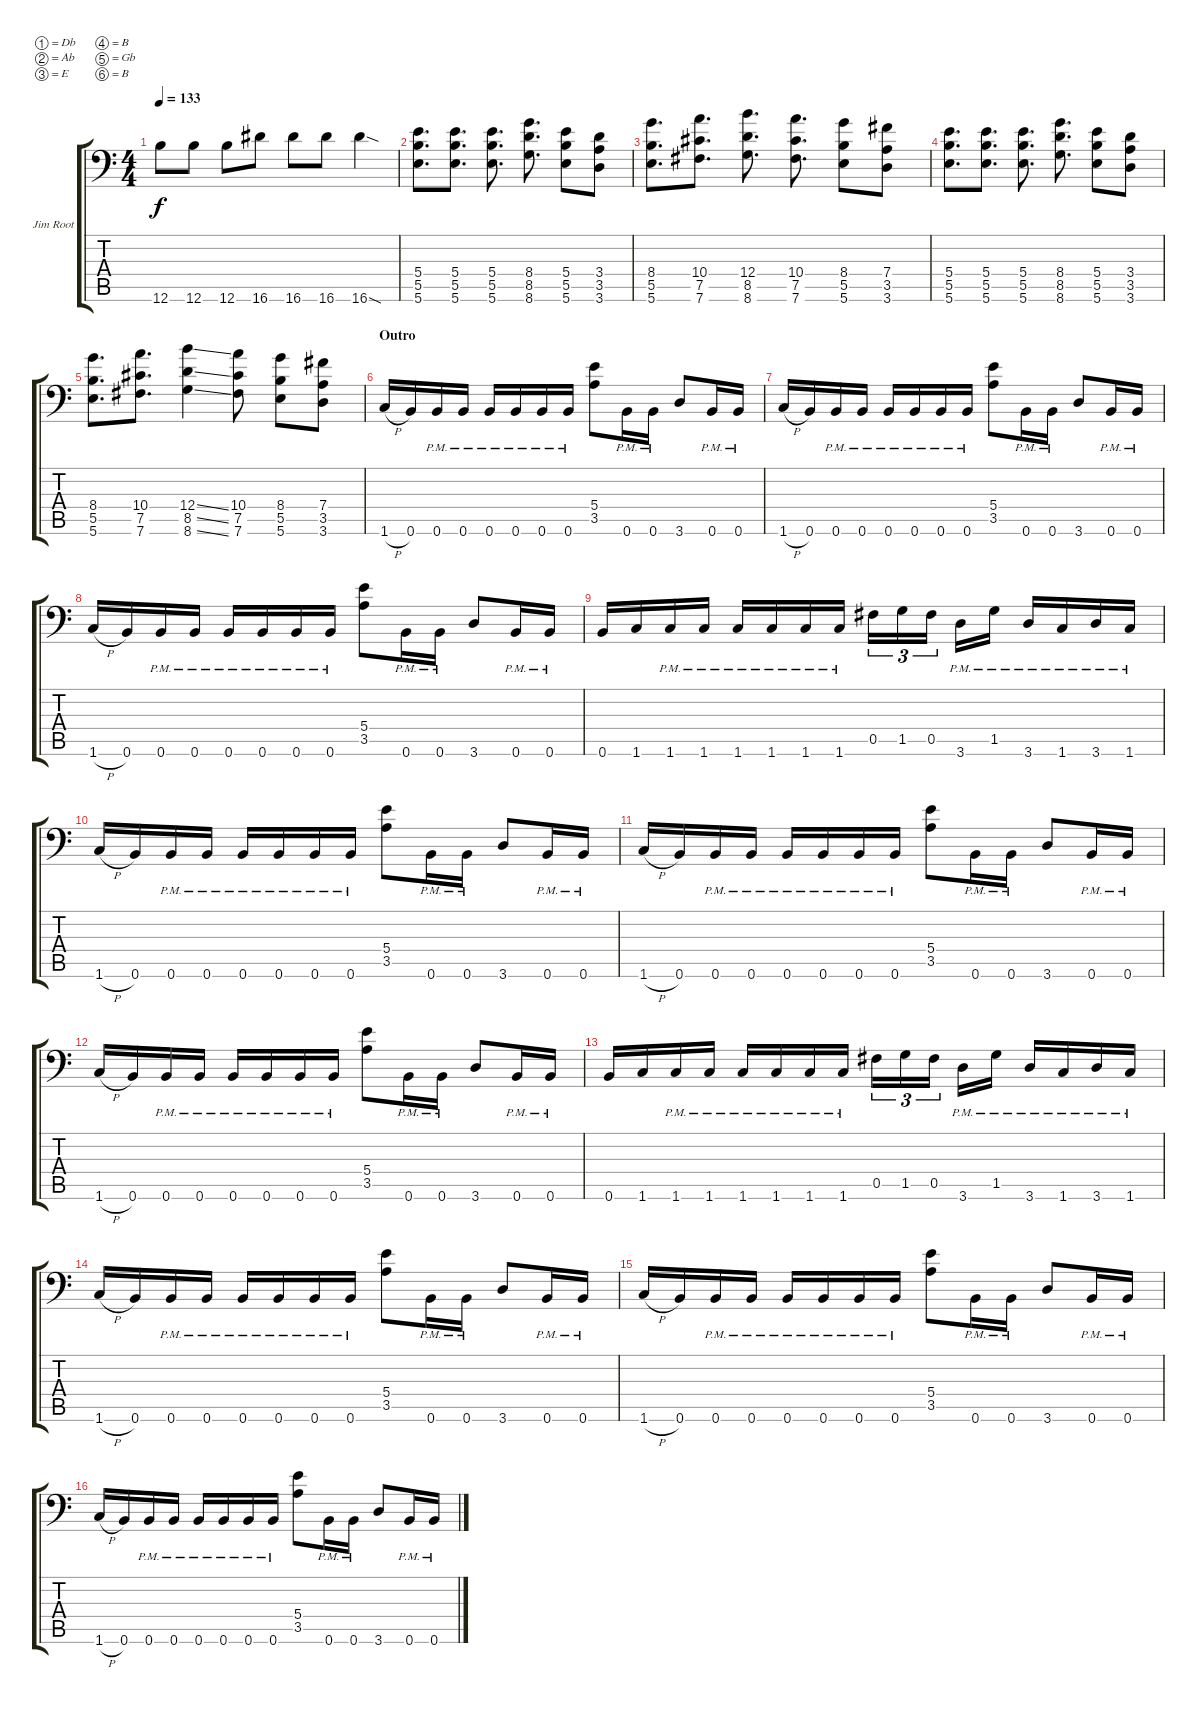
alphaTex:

\bracketExtendMode groupsimilarinstruments
\firstSystemTrackNameOrientation horizontal
\otherSystemsTrackNameOrientation horizontal
\track ("Jim Root" "Jim Root") {instrument distortionguitar}
\staff {score tabs}
\tuning (Db4 Ab3 E3 B2 Gb2 B1)
\ts (4 4)
\tempo 133
\clef f4
\scale
0.333333
\ks c
12.6.8{dy f} 12.6.8 12.6.8 16.6.8 16.6.8 16.6.8 16.6{sod}.4 |
\scale
0.333333 (5.4 5.5 5.6).8{d} (5.4 5.5 5.6).8{d} (5.4 5.5 5.6).8{d} (8.4 8.5 8.6).8{d} (5.4 5.5 5.6).8 (3.4 3.5 3.6).8 |
\scale
0.333333 (8.4 5.5 5.6).8{d} (10.4 7.5 7.6).8{d} (12.4 8.5 8.6).8{d} (10.4 7.5 7.6).8{d} (8.4 5.5 5.6).8 (7.4 3.5 3.6).8 |
\scale
0.333333 (5.4 5.5 5.6).8{d} (5.4 5.5 5.6).8{d} (5.4 5.5 5.6).8{d} (8.4 8.5 8.6).8{d} (5.4 5.5 5.6).8 (3.4 3.5 3.6).8 |
\scale
0.333333 (8.4 5.5 5.6).8{d} (10.4 7.5 7.6).8{d} (12.4{ss} 8.5{ss} 8.6{ss}).4 (10.4 7.5 7.6).8 (8.4 5.5 5.6).8 (7.4 3.5 3.6).8 |
\section ("" "Outro")
\scale
0.333333 1.6{h}.16 0.6.16 0.6{pm}.16 0.6{pm}.16 0.6{pm}.16 0.6{pm}.16 0.6{pm}.16 0.6{pm}.16 (5.4 3.5).8 0.6{pm}.16 0.6{pm}.16 3.6.8 0.6{pm}.16 0.6{pm}.16 |
\scale
0.333333 1.6{h}.16 0.6.16 0.6{pm}.16 0.6{pm}.16 0.6{pm}.16 0.6{pm}.16 0.6{pm}.16 0.6{pm}.16 (5.4 3.5).8 0.6{pm}.16 0.6{pm}.16 3.6.8 0.6{pm}.16 0.6{pm}.16 |
\scale
0.333333 1.6{h}.16 0.6.16 0.6{pm}.16 0.6{pm}.16 0.6{pm}.16 0.6{pm}.16 0.6{pm}.16 0.6{pm}.16 (5.4 3.5).8 0.6{pm}.16 0.6{pm}.16 3.6.8 0.6{pm}.16 0.6{pm}.16 |
\scale
0.333333 0.6.16 1.6.16 1.6{pm}.16 1.6{pm}.16 1.6{pm}.16 1.6{pm}.16 1.6{pm}.16 1.6{pm}.16 0.5.16{tu (3 2)} 1.5.16{tu (3 2)} 0.5.16{tu (3 2)} 3.6{pm}.16 1.5{pm}.16 3.6{pm}.16 1.6{pm}.16 3.6{pm}.16 1.6{pm}.16 |
\scale
0.333333 1.6{h}.16 0.6.16 0.6{pm}.16 0.6{pm}.16 0.6{pm}.16 0.6{pm}.16 0.6{pm}.16 0.6{pm}.16 (5.4 3.5).8 0.6{pm}.16 0.6{pm}.16 3.6.8 0.6{pm}.16 0.6{pm}.16 |
\scale
0.333333 1.6{h}.16 0.6.16 0.6{pm}.16 0.6{pm}.16 0.6{pm}.16 0.6{pm}.16 0.6{pm}.16 0.6{pm}.16 (5.4 3.5).8 0.6{pm}.16 0.6{pm}.16 3.6.8 0.6{pm}.16 0.6{pm}.16 |
\scale
0.333333 1.6{h}.16 0.6.16 0.6{pm}.16 0.6{pm}.16 0.6{pm}.16 0.6{pm}.16 0.6{pm}.16 0.6{pm}.16 (5.4 3.5).8 0.6{pm}.16 0.6{pm}.16 3.6.8 0.6{pm}.16 0.6{pm}.16 |
\scale
0.333333 0.6.16 1.6.16 1.6{pm}.16 1.6{pm}.16 1.6{pm}.16 1.6{pm}.16 1.6{pm}.16 1.6{pm}.16 0.5.16{tu (3 2)} 1.5.16{tu (3 2)} 0.5.16{tu (3 2)} 3.6{pm}.16 1.5{pm}.16 3.6{pm}.16 1.6{pm}.16 3.6{pm}.16 1.6{pm}.16 |
\scale
0.333333 1.6{h}.16 0.6.16 0.6{pm}.16 0.6{pm}.16 0.6{pm}.16 0.6{pm}.16 0.6{pm}.16 0.6{pm}.16 (5.4 3.5).8 0.6{pm}.16 0.6{pm}.16 3.6.8 0.6{pm}.16 0.6{pm}.16 |
\scale
0.333333 1.6{h}.16 0.6.16 0.6{pm}.16 0.6{pm}.16 0.6{pm}.16 0.6{pm}.16 0.6{pm}.16 0.6{pm}.16 (5.4 3.5).8 0.6{pm}.16 0.6{pm}.16 3.6.8 0.6{pm}.16 0.6{pm}.16 |
\scale
0.333333 1.6{h}.16 0.6.16 0.6{pm}.16 0.6{pm}.16 0.6{pm}.16 0.6{pm}.16 0.6{pm}.16 0.6{pm}.16 (5.4 3.5).8 0.6{pm}.16 0.6{pm}.16 3.6.8 0.6{pm}.16 0.6{pm}.16
